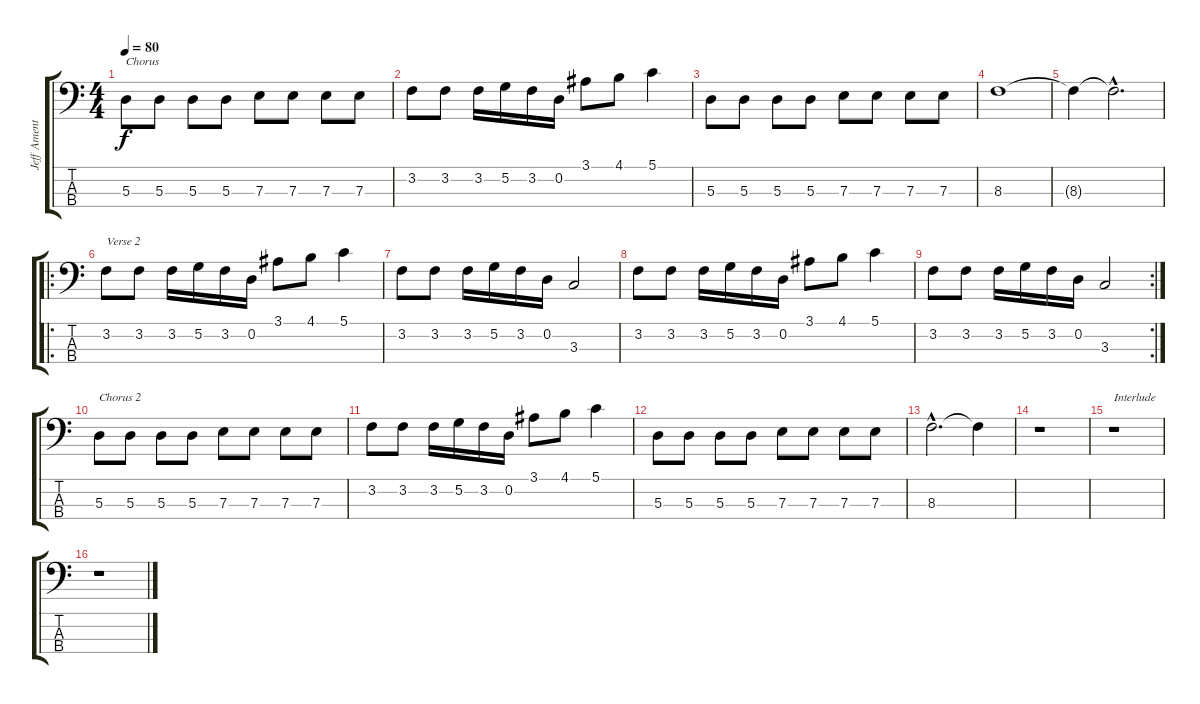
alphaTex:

\track ("Jeff Ament" "Jeff Ament") {instrument electricbassfinger}
\staff {score tabs}
\tuning (G2 D2 A1 E1) {hide}
\ts (4 4)
\tempo 80
\clef f4
\ks c
5.3.8{txt "Chorus" dy f} 5.3.8 5.3.8 5.3.8 7.3.8 7.3.8 7.3.8 7.3.8 |
3.2.8 3.2.8 3.2.16 5.2.16 3.2.16 0.2.16 3.1.8 4.1.8 5.1.4 |
5.3.8 5.3.8 5.3.8 5.3.8 7.3.8 7.3.8 7.3.8 7.3.8 |
8.3.1 |
8.3{t}.4 8.3{hac t}.2{d} |
\ro
3.2.8{txt "Verse 2"} 3.2.8 3.2.16 5.2.16 3.2.16 0.2.16 3.1.8 4.1.8 5.1.4 |
3.2.8 3.2.8 3.2.16 5.2.16 3.2.16 0.2.16 3.3.2 |
3.2.8 3.2.8 3.2.16 5.2.16 3.2.16 0.2.16 3.1.8 4.1.8 5.1.4 |
\rc 2
3.2.8 3.2.8 3.2.16 5.2.16 3.2.16 0.2.16 3.3.2 |
5.3.8{txt "Chorus 2"} 5.3.8 5.3.8 5.3.8 7.3.8 7.3.8 7.3.8 7.3.8 |
3.2.8 3.2.8 3.2.16 5.2.16 3.2.16 0.2.16 3.1.8 4.1.8 5.1.4 |
5.3.8 5.3.8 5.3.8 5.3.8 7.3.8 7.3.8 7.3.8 7.3.8 |
8.3{hac}.2{d} 8.3{t}.4 |
r.1 |
r.1{txt "Interlude"} |
r.1
